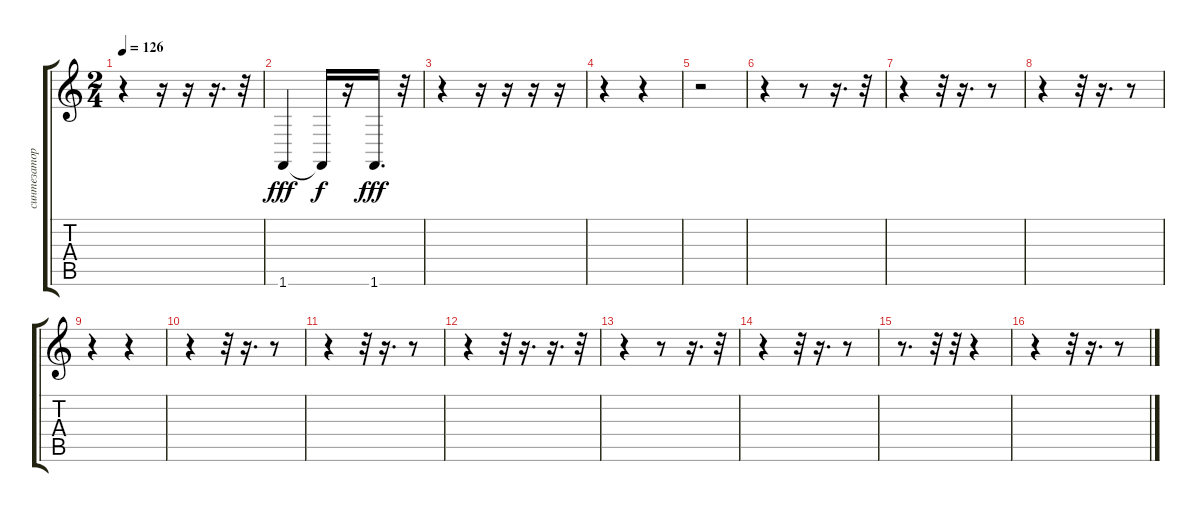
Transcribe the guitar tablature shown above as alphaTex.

\track ("синтезатор" "синтезатор") {instrument acousticgrandpiano}
\staff {score tabs}
\tuning (E4 B3 G3 D3 A2 E2) {hide}
\ts (2 4)
\tempo 126
\clef g2
\ks c
r.4{dy fff} r.16 r.16 r.16{d} r.32 |
1.6.4 1.6{t}.16{dy f} r.16 1.6.16{d dy fff} r.32 |
r.4 r.16 r.16 r.16 r.16 |
r.4 r.4 |
r.2 |
r.4 r.8 r.16{d} r.32 |
r.4 r.32 r.16{d} r.8 |
r.4 r.32 r.16{d} r.8 |
r.4 r.4 |
r.4 r.32 r.16{d} r.8 |
r.4 r.32 r.16{d} r.8 |
r.4 r.32 r.16{d} r.16{d} r.32 |
r.4 r.8 r.16{d} r.32 |
r.4 r.32 r.16{d} r.8 |
r.8{d} r.32 r.32 r.4 |
r.4 r.32 r.16{d} r.8
